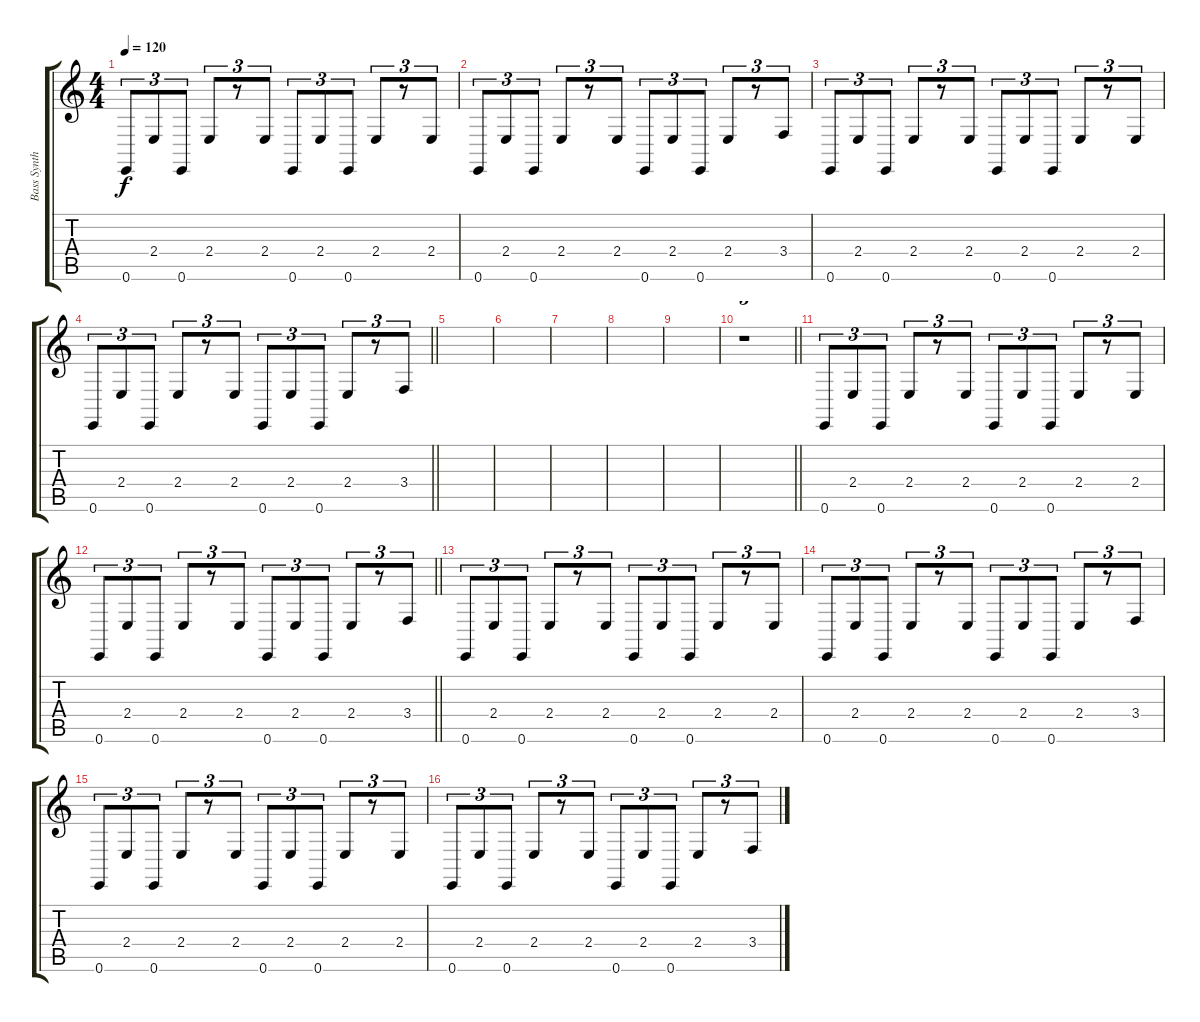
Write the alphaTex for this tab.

\track ("Bass Synth" "Bass Synth") {instrument lead8bassandlead}
\staff {score tabs}
\tuning (E4 B3 G3 D3 A2 E2) {hide}
\ts (4 4)
\tempo 120
\clef g2
\ks c
0.6.8{tu (3 2) dy f} 2.4.8{tu (3 2)} 0.6.8{tu (3 2)} 2.4.8{tu (3 2)} r.8{tu (3 2)} 2.4.8{tu (3 2)} 0.6.8{tu (3 2)} 2.4.8{tu (3 2)} 0.6.8{tu (3 2)} 2.4.8{tu (3 2)} r.8{tu (3 2)} 2.4.8{tu (3 2)} |
0.6.8{tu (3 2)} 2.4.8{tu (3 2)} 0.6.8{tu (3 2)} 2.4.8{tu (3 2)} r.8{tu (3 2)} 2.4.8{tu (3 2)} 0.6.8{tu (3 2)} 2.4.8{tu (3 2)} 0.6.8{tu (3 2)} 2.4.8{tu (3 2)} r.8{tu (3 2)} 3.4.8{tu (3 2)} |
0.6.8{tu (3 2)} 2.4.8{tu (3 2)} 0.6.8{tu (3 2)} 2.4.8{tu (3 2)} r.8{tu (3 2)} 2.4.8{tu (3 2)} 0.6.8{tu (3 2)} 2.4.8{tu (3 2)} 0.6.8{tu (3 2)} 2.4.8{tu (3 2)} r.8{tu (3 2)} 2.4.8{tu (3 2)} |
\barLineRight lightlight
0.6.8{tu (3 2)} 2.4.8{tu (3 2)} 0.6.8{tu (3 2)} 2.4.8{tu (3 2)} r.8{tu (3 2)} 2.4.8{tu (3 2)} 0.6.8{tu (3 2)} 2.4.8{tu (3 2)} 0.6.8{tu (3 2)} 2.4.8{tu (3 2)} r.8{tu (3 2)} 3.4.8{tu (3 2)} |
\section ("" "")
|
|
|
|
|
\barLineRight lightlight
r.1{tu (3 2) volume 0} |
\section ("" "")
0.6.8{tu (3 2) volume 12} 2.4.8{tu (3 2)} 0.6.8{tu (3 2)} 2.4.8{tu (3 2)} r.8{tu (3 2)} 2.4.8{tu (3 2)} 0.6.8{tu (3 2)} 2.4.8{tu (3 2)} 0.6.8{tu (3 2)} 2.4.8{tu (3 2)} r.8{tu (3 2)} 2.4.8{tu (3 2)} |
\barLineRight lightlight
0.6.8{tu (3 2)} 2.4.8{tu (3 2)} 0.6.8{tu (3 2)} 2.4.8{tu (3 2)} r.8{tu (3 2)} 2.4.8{tu (3 2)} 0.6.8{tu (3 2)} 2.4.8{tu (3 2)} 0.6.8{tu (3 2)} 2.4.8{tu (3 2)} r.8{tu (3 2)} 3.4.8{tu (3 2)} |
\section ("" "")
0.6.8{tu (3 2)} 2.4.8{tu (3 2)} 0.6.8{tu (3 2)} 2.4.8{tu (3 2)} r.8{tu (3 2)} 2.4.8{tu (3 2)} 0.6.8{tu (3 2)} 2.4.8{tu (3 2)} 0.6.8{tu (3 2)} 2.4.8{tu (3 2)} r.8{tu (3 2)} 2.4.8{tu (3 2)} |
0.6.8{tu (3 2)} 2.4.8{tu (3 2)} 0.6.8{tu (3 2)} 2.4.8{tu (3 2)} r.8{tu (3 2)} 2.4.8{tu (3 2)} 0.6.8{tu (3 2)} 2.4.8{tu (3 2)} 0.6.8{tu (3 2)} 2.4.8{tu (3 2)} r.8{tu (3 2)} 3.4.8{tu (3 2)} |
0.6.8{tu (3 2)} 2.4.8{tu (3 2)} 0.6.8{tu (3 2)} 2.4.8{tu (3 2)} r.8{tu (3 2)} 2.4.8{tu (3 2)} 0.6.8{tu (3 2)} 2.4.8{tu (3 2)} 0.6.8{tu (3 2)} 2.4.8{tu (3 2)} r.8{tu (3 2)} 2.4.8{tu (3 2)} |
0.6.8{tu (3 2)} 2.4.8{tu (3 2)} 0.6.8{tu (3 2)} 2.4.8{tu (3 2)} r.8{tu (3 2)} 2.4.8{tu (3 2)} 0.6.8{tu (3 2)} 2.4.8{tu (3 2)} 0.6.8{tu (3 2)} 2.4.8{tu (3 2)} r.8{tu (3 2)} 3.4.8{tu (3 2)}
